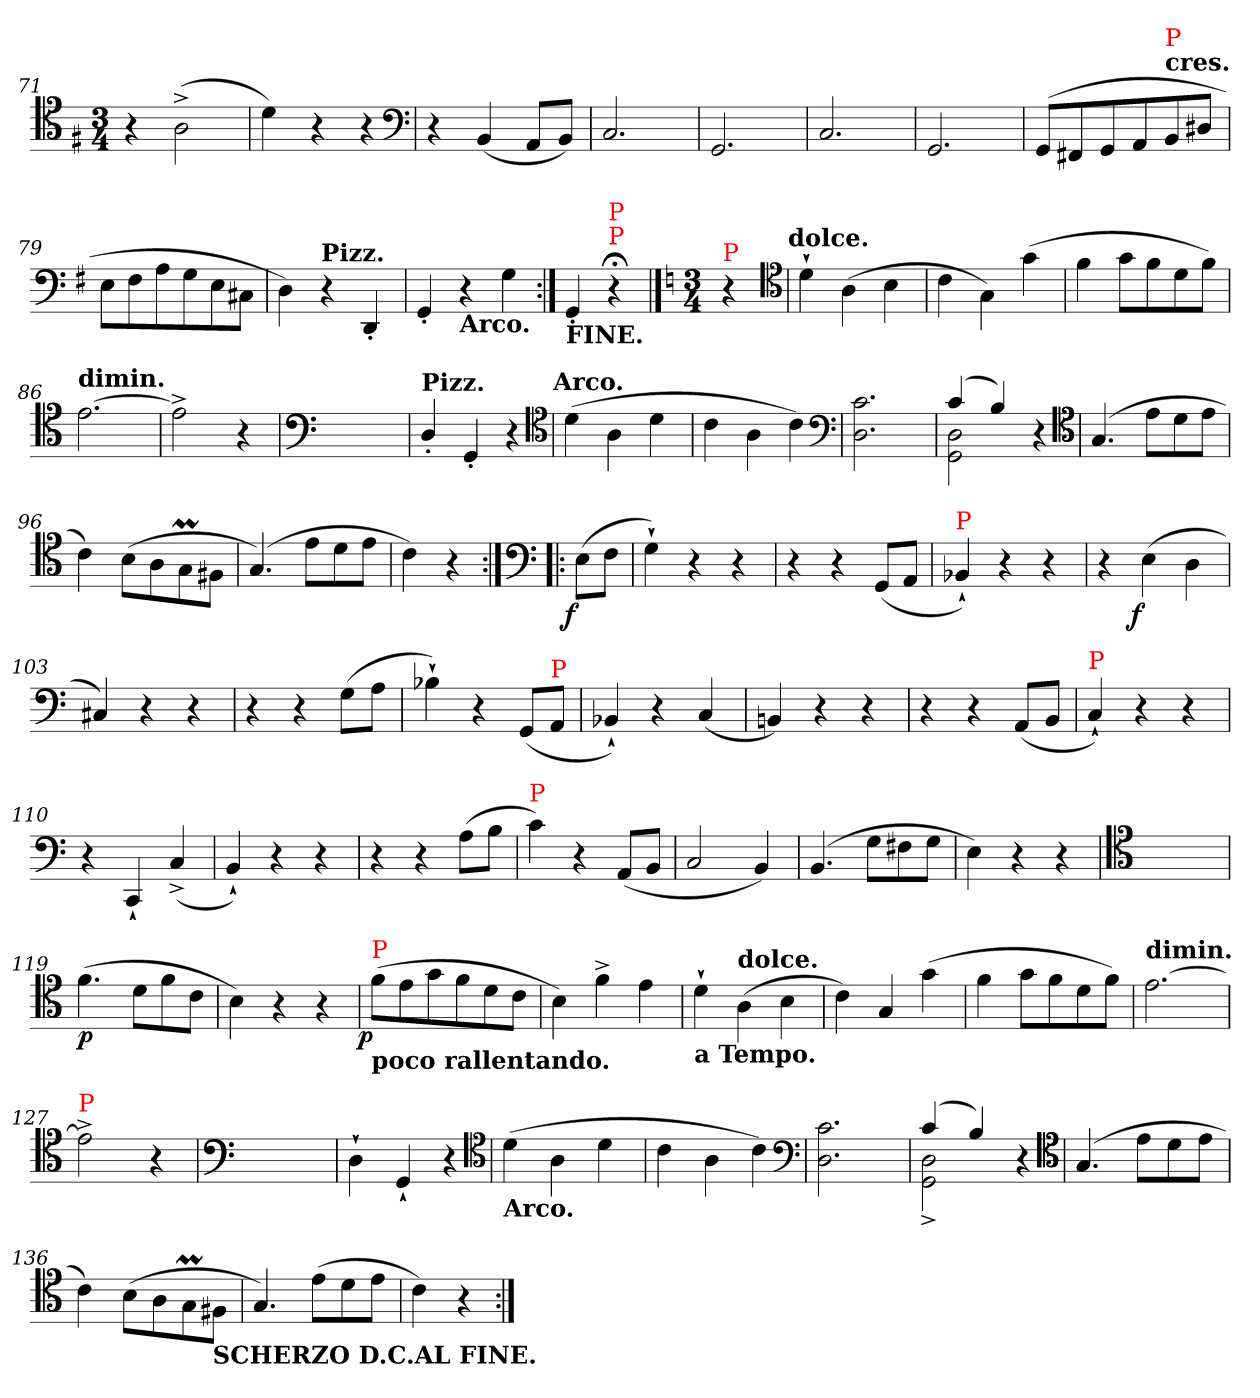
**kern	**dynam
*part1	*part1
*staff1	*staff1
*clefC4	*
*k[f#]	*
*G:	*
*M3/4	*
=71	=71
4r	.
(>2A^<	.
=72	=72
4d)	.
4r	.
4r	.
*clefF4	*
=73	=73
4r	.
(<4BB	.
8AAL	.
8BBJ)	.
=74	=74
2.C	.
=75	=75
2.GG	.
=76	=76
2.C	.
=77	=77
2.GG	.
=78	=78
(>8GGL	.
8FF#X	.
8GG	.
8AA	.
!LO:TX:B:t=cres.	!
!LO:TX:a:color=red:t=P	!
8BB	.
8D#XJ	.
=79	=79
8EL	.
8F#	.
8A	.
8G	.
8E	.
8C#XJ	.
=80	=80
4D)	.
!LO:TX:a:B:t=Pizz.	!
4r	.
4DD'<	.
=81	=81
4GG'<	.
!LO:TX:b:B:t=Arco.	!
4r	.
4G	.
=:|!	=:|!
!LO:TX:b:B:t=FINE.	!
4GG'<	.
!LO:TX:a:color=red:t=P	!
!LO:TX:a:color=red:t=P	!
4r;<	.
==	==
*k[]	*
*M3/4	*
!LO:TX:a:color=red:t=P	!
4r	.
*clefC4	*
!LO:TX:a:B:t=dolce.	!
=83	=83
4d`>	.
(>4A	.
4B	.
=84	=84
4c	.
4G\)	.
(>4g	.
=85	=85
4f	.
8gL	.
8f	.
8d	.
8fJ)	.
=86	=86
!LO:TX:B:t=dimin.	!
[2.e	.
=87	=87
2e^]	.
4r	.
=88	=88
*clefF4	*
2.ryy	.
=90	=90
!LO:TX:a:B:t=Pizz.	!
4D'/	.
4GG'<	.
4r	.
*clefC4	*
!LO:TX:a:B:t=Arco.	!
=91	=91
(>4d	.
4A	.
4d	.
=92	=92
4c	.
4A	.
4c)	.
*clefF4	*
=93	=93
2.c 2.D	.
=94	=94
*^	*
(<4c	2D 2GG	.
4B)	.	.
4r	4ryy	.
*v	*v	*
*clefC4	*
=95	=95
(>4.G	.
8eL	.
8d	.
8eJ	.
=96	=96
4c)	.
(>8B\L	.
8A	.
8GM	.
8F#XJ	.
=97	=97
(>4.G)	.
8eL	.
8d	.
8eJ	.
=	=
4c)	.
4r	.
=98:|!|:	=98:|!|:
*clefF4	*
!	!LO:DY:rj
(>8EL	f
8FJ	.
=99	=99
4G`>)	.
4r	.
4r	.
=100	=100
4r	.
4r	.
(<8GGL	.
8AAJ	.
=101	=101
!LO:TX:a:color=red:t=P	!
4BB-X`)	.
4r	.
4r	.
=102	=102
4r	.
!	!LO:DY:rj
(>4E	f
4D	.
=103	=103
4C#X)	.
4r	.
4r	.
=104	=104
4r	.
4r	.
(>8GL	.
8AJ	.
=105	=105
4B-X`>)	.
4r	.
(<8GGL	.
!LO:TX:a:color=red:t=P	!
8AAJ	.
=106	=106
4BB-X`<)	.
4r	.
(<4C	.
=107	=107
4BBn)	.
4r	.
4r	.
=108	=108
4r	.
4r	.
(<8AAL	.
8BBJ	.
=109	=109
!LO:TX:a:color=red:t=P	!
4C`<)	.
4r	.
4r	.
=110	=110
4r	.
4CC`	.
(<4C^>	.
=111	=111
4BB`<)	.
4r	.
4r	.
=112	=112
4r	.
4r	.
(>8AL	.
8BJ	.
=113	=113
!LO:TX:a:color=red:t=P	!
4c)	.
4r	.
(<8AAL	.
8BBJ	.
=114	=114
2C	.
4BB)	.
=115	=115
(>4.BB	.
8GL	.
8F#X	.
8GJ	.
=116	=116
4E)	.
4r	.
4r	.
=117	=117
*clefC4	*
2.ryy	.
=119	=119
(>4.f	p
8dL	.
8f	.
8cJ	.
=120	=120
4B)	.
4r	.
4r	.
=121	=121
!LO:TX:a:color=red:t=P	!
!LO:TX:b:B:t=poco rallentando.	!
!	!LO:DY:rj
(>8fL	p
8e	.
8g	.
8f	.
8d	.
8cJ	.
=122	=122
4B)	.
4f^<	.
4e	.
=123	=123
!LO:TX:b:B:t=a Tempo.	!
4d`>	.
!LO:TX:a:B:t=dolce.	!
(>4A	.
4B	.
=124	=124
4c)	.
4G	.
(>4g	.
=125	=125
4f	.
8gL	.
8f	.
8d	.
8fJ)	.
=126	=126
!LO:TX:B:t=dimin.	!
[2.e	.
=127	=127
!LO:TX:a:color=red:t=P	!
2e^<]	.
4r	.
=128	=128
*clefF4	*
2.ryy	.
=130	=130
4D`	.
4GG`	.
4r	.
*clefC4	*
=131	=131
!LO:TX:b:B:t=Arco.	!
(>4d	.
4A	.
4d	.
=132	=132
4c	.
4A	.
4c)	.
*clefF4	*
=133	=133
2.c 2.D	.
=134	=134
*^	*
(<4c	2D^< 2GG^<	.
4B)	.	.
4r	4ryy	.
*v	*v	*
*clefC4	*
=135	=135
(>4.G	.
8eL	.
8d	.
8eJ	.
=136	=136
4c)	.
(>8B\L	.
8A	.
8GM	.
!LO:TX:b:B:t=SCHERZO D.C.AL FINE.	!
8F#XJ	.
=137	=137
4.G/)	.
(>8eL	.
8d	.
8eJ	.
=138	=138
4c)	.
4r	.
=:|!	=:|!
*-	*-
